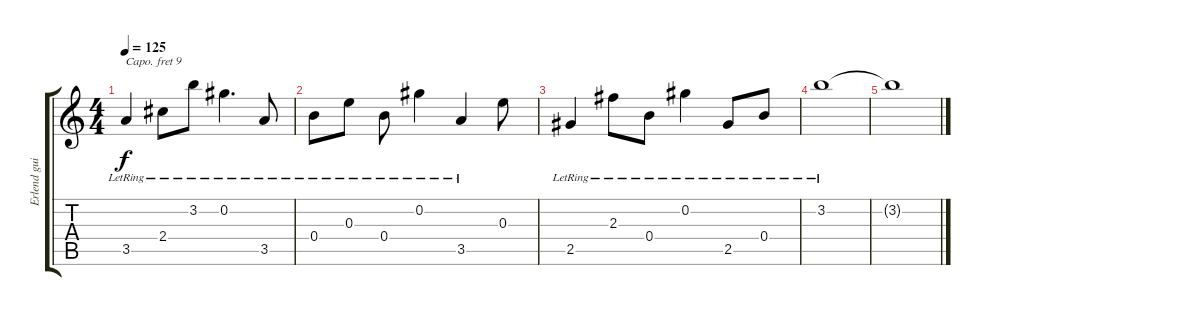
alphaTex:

\track ("Erlend guitar (Capo 9)" "Erlend gui") {instrument acousticguitarnylon}
\staff {score tabs}
\capo 9
\tuning (E4 B3 G3 D3 A2 E2) {hide}
\ts (4 4)
\tempo 125
\clef g2
\ks c
3.5{lr}.4{dy f} 2.4{lr}.8 3.2{lr}.8 0.2{lr}.4{d} 3.5{lr}.8 |
0.4{lr}.8 0.3{lr}.8 0.4{lr}.8 0.2{lr}.4 3.5{lr}.4 0.3.8 |
2.5{lr}.4 2.3{lr}.8 0.4{lr}.8 0.2{lr}.4 2.5{lr}.8 0.4{lr}.8 |
3.2{lr}.1 |
3.2{t}.1
